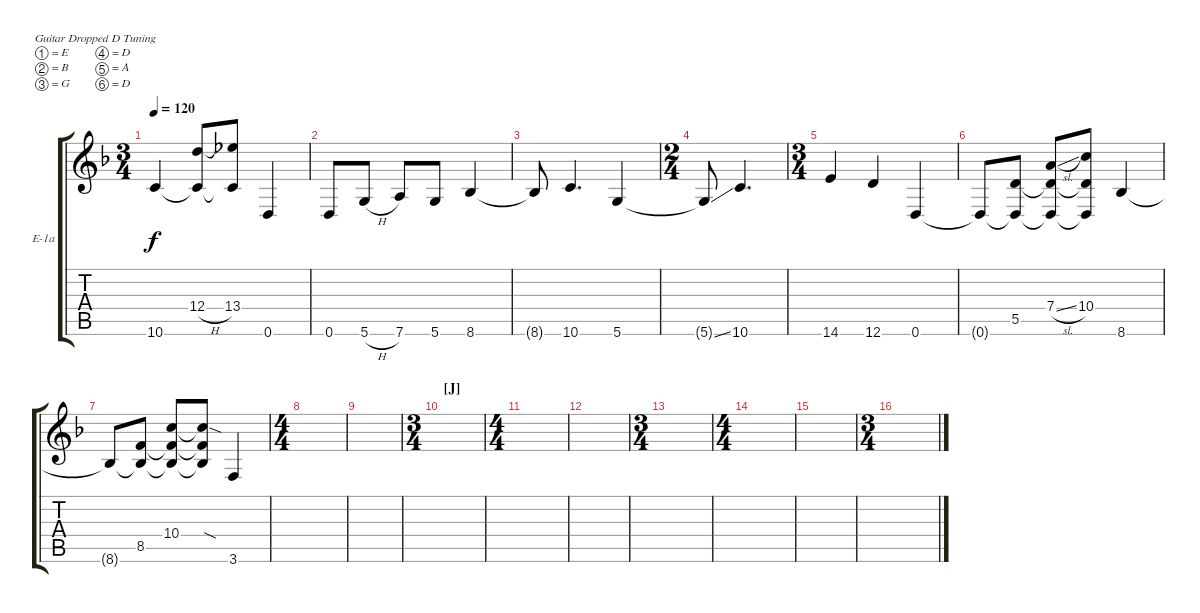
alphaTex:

\defaultSystemsLayout 4
\bracketExtendMode groupsimilarinstruments
\firstSystemTrackNameOrientation horizontal
\otherSystemsTrackNameOrientation horizontal
\track ("Effect 1a" "E-1a") {instrument electricguitarclean}
\staff {score tabs}
\tuning (E4 B3 G3 D3 A2 D2)
\ts (3 4)
\tempo 120
\clef g2
\ks f
10.6.4{dy f} (12.4{h} 10.6{t}).8 (13.4 10.6{t}).8 0.6.4 |
0.6.8 5.6{h}.8 7.6.8 5.6.8 8.6.4 |
8.6{t}.8 10.6.4{d} 5.6.4 |
\ts (2 4)
5.6{ss t}.8 10.6.4{d} |
\ts (3 4)
14.6.4 12.6.4 0.6.4 |
0.6{t}.8 (5.5 0.6{t}).8 (7.4{sl} 5.5{t} 0.6{t}).8 (10.4 5.5{t} 0.6{t}).8 8.6.4 |
8.6{t}.8 (8.5 8.6{t}).8 (10.4 8.6{t} 8.5{t}).8 (10.4{sod t} 8.6{t} 8.5{t}).8 3.6.4 |
\ts (4 4)
|
|
\ts (3 4)
\section ("J" "")
|
\ts (4 4)
|
|
\ts (3 4)
|
\ts (4 4)
|
|
\ts (3 4)
